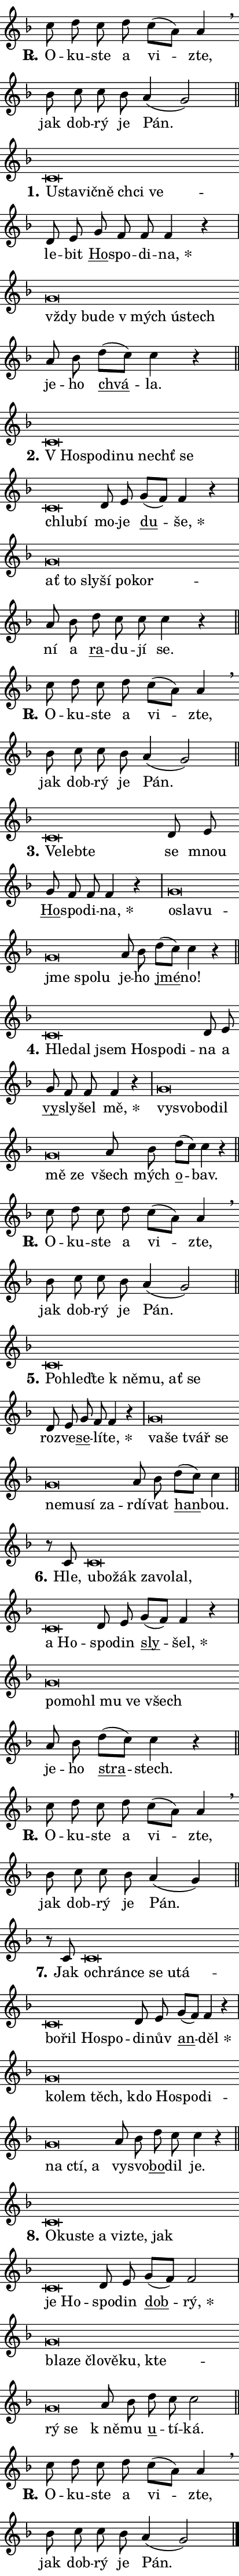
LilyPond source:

\version "2.22.1"
\header { tagline = "" }
\paper {
  indent = 0\cm
  top-margin = 0\cm
  right-margin = 0\cm
  bottom-margin = 0\cm
  left-margin = 0\cm
  paper-width = 7\cm
  page-breaking = #ly:one-page-breaking
  system-system-spacing.basic-distance = #11
  score-system-spacing.basic-distance = #11
  ragged-last = ##f
}


%% Author: Thomas Morley
%% https://lists.gnu.org/archive/html/lilypond-user/2020-05/msg00002.html
#(define (line-position grob)
"Returns position of @var[grob} in current system:
   @code{'start}, if at first time-step
   @code{'end}, if at last time-step
   @code{'middle} otherwise
"
  (let* ((col (ly:item-get-column grob))
         (ln (ly:grob-object col 'left-neighbor))
         (rn (ly:grob-object col 'right-neighbor))
         (col-to-check-left (if (ly:grob? ln) ln col))
         (col-to-check-right (if (ly:grob? rn) rn col))
         (break-dir-left
           (and
             (ly:grob-property col-to-check-left 'non-musical #f)
             (ly:item-break-dir col-to-check-left)))
         (break-dir-right
           (and
             (ly:grob-property col-to-check-right 'non-musical #f)
             (ly:item-break-dir col-to-check-right))))
        (cond ((eqv? 1 break-dir-left) 'start)
              ((eqv? -1 break-dir-right) 'end)
              (else 'middle))))

#(define (tranparent-at-line-position vctor)
  (lambda (grob)
  "Relying on @code{line-position} select the relevant enry from @var{vctor}.
Used to determine transparency,"
    (case (line-position grob)
      ((end) (not (vector-ref vctor 0)))
      ((middle) (not (vector-ref vctor 1)))
      ((start) (not (vector-ref vctor 2))))))

noteHeadBreakVisibility =
#(define-music-function (break-visibility)(vector?)
"Makes @code{NoteHead}s transparent relying on @var{break-visibility}"
#{
  \override NoteHead.transparent =
    #(tranparent-at-line-position break-visibility)
#})

#(define delete-ledgers-for-transparent-note-heads
  (lambda (grob)
    "Reads whether a @code{NoteHead} is transparent.
If so this @code{NoteHead} is removed from @code{'note-heads} from
@var{grob}, which is supposed to be @code{LedgerLineSpanner}.
As a result ledgers are not printed for this @code{NoteHead}"
    (let* ((nhds-array (ly:grob-object grob 'note-heads))
           (nhds-list
             (if (ly:grob-array? nhds-array)
                 (ly:grob-array->list nhds-array)
                 '()))
           ;; Relies on the transparent-property being done before
           ;; Staff.LedgerLineSpanner.after-line-breaking is executed.
           ;; This is fragile ...
           (to-keep
             (remove
               (lambda (nhd)
                 (ly:grob-property nhd 'transparent #f))
               nhds-list)))
      ;; TODO find a better method to iterate over grob-arrays, similiar
      ;; to filter/remove etc for lists
      ;; For now rebuilt from scratch
      (set! (ly:grob-object grob 'note-heads)  '())
      (for-each
        (lambda (nhd)
          (ly:pointer-group-interface::add-grob grob 'note-heads nhd))
        to-keep))))

hideNotes = {
  \noteHeadBreakVisibility #begin-of-line-visible
}
unHideNotes = {
  \noteHeadBreakVisibility #all-visible
}

% work-around for resetting accidentals
% https://lilypond.org/doc/v2.23/Documentation/notation/displaying-rhythms#unmetered-music
cadenzaMeasure = {
  \cadenzaOff
  \partial 1024 s1024
  \cadenzaOn
}

#(define-markup-command (accent layout props text) (markup?)
  "Underline accented syllable"
  (interpret-markup layout props
    #{\markup \override #'(offset . 4.3) \underline { #text }#}))

responsum = \markup \concat {
  "R" \hspace #-1.05 \path #0.1 #'((moveto 0 0.07) (lineto 0.9 0.8)) \hspace #0.05 "."
}

\layout {
    \context {
        \Staff
        \remove "Time_signature_engraver"
        \override LedgerLineSpanner.after-line-breaking = #delete-ledgers-for-transparent-note-heads
    }
    \context {
        \Voice {
            \override NoteHead.output-attributes = #'((class . "notehead"))
            \override Hairpin.height = #0.55
        }
    }
    \context {
        \Lyrics {
            \override StanzaNumber.output-attributes = #'((class . "stanzanumber"))
            \override LyricSpace.minimum-distance = #0.9
            \override LyricText.font-name = #"TeX Gyre Schola"
            \override LyricText.font-size = 1
            \override StanzaNumber.font-name = #"TeX Gyre Schola Bold"
            \override StanzaNumber.font-size = 1
        }
    }
}

% magnetic-lyrics.ily
%
%   written by
%     Jean Abou Samra <jean@abou-samra.fr>
%     Werner Lemberg <wl@gnu.org>
%
%   adapted by
%     Jiri Hon <jiri.hon@gmail.com>
%
% Version 2022-Apr-15

% https://www.mail-archive.com/lilypond-user@gnu.org/msg149350.html

#(define (Left_hyphen_pointer_engraver context)
   "Collect syllable-hyphen-syllable occurrences in lyrics and store
them in properties.  This engraver only looks to the left.  For
example, if the lyrics input is @code{foo -- bar}, it does the
following.

@itemize @bullet
@item
Set the @code{text} property of the @code{LyricHyphen} grob between
@q{foo} and @q{bar} to @code{foo}.

@item
Set the @code{left-hyphen} property of the @code{LyricText} grob with
text @q{foo} to the @code{LyricHyphen} grob between @q{foo} and
@q{bar}.
@end itemize

Use this auxiliary engraver in combination with the
@code{lyric-@/text::@/apply-@/magnetic-@/offset!} hook."
   (let ((hyphen #f)
         (text #f))
     (make-engraver
      (acknowledgers
       ((lyric-syllable-interface engraver grob source-engraver)
        (set! text grob)))
      (end-acknowledgers
       ((lyric-hyphen-interface engraver grob source-engraver)
        ;(when (not (grob::has-interface grob 'lyric-space-interface))
          (set! hyphen grob)));)
      ((stop-translation-timestep engraver)
       (when (and text hyphen)
         (ly:grob-set-object! text 'left-hyphen hyphen))
       (set! text #f)
       (set! hyphen #f)))))

#(define (lyric-text::apply-magnetic-offset! grob)
   "If the space between two syllables is less than the value in
property @code{LyricText@/.details@/.squash-threshold}, move the right
syllable to the left so that it gets concatenated with the left
syllable.

Use this function as a hook for
@code{LyricText@/.after-@/line-@/breaking} if the
@code{Left_@/hyphen_@/pointer_@/engraver} is active."
   (let ((hyphen (ly:grob-object grob 'left-hyphen #f)))
     (when hyphen
       (let ((left-text (ly:spanner-bound hyphen LEFT)))
         (when (grob::has-interface left-text 'lyric-syllable-interface)
           (let* ((common (ly:grob-common-refpoint grob left-text X))
                  (this-x-ext (ly:grob-extent grob common X))
                  (left-x-ext
                   (begin
                     ;; Trigger magnetism for left-text.
                     (ly:grob-property left-text 'after-line-breaking)
                     (ly:grob-extent left-text common X)))
                  ;; `delta` is the gap width between two syllables.
                  (delta (- (interval-start this-x-ext)
                            (interval-end left-x-ext)))
                  (details (ly:grob-property grob 'details))
                  (threshold (assoc-get 'squash-threshold details 0.2)))
             (when (< delta threshold)
               (let* (;; We have to manipulate the input text so that
                      ;; ligatures crossing syllable boundaries are not
                      ;; disabled.  For languages based on the Latin
                      ;; script this is essentially a beautification.
                      ;; However, for non-Western scripts it can be a
                      ;; necessity.
                      (lt (ly:grob-property left-text 'text))
                      (rt (ly:grob-property grob 'text))
                      (is-space (grob::has-interface hyphen 'lyric-space-interface))
                      (space (if is-space " " ""))
                      (space-markup (grob-interpret-markup grob " "))
                      (space-size (interval-length (ly:stencil-extent space-markup X)))
                      (extra-delta (if is-space space-size 0))
                      ;; Append new syllable.
                      (ltrt-space (if (and (string? lt) (string? rt))
                                (string-append lt space rt)
                                (make-concat-markup (list lt space rt))))
                      ;; Right-align `ltrt` to the right side.
                      (ltrt-space-markup (grob-interpret-markup
                               grob
                               (make-translate-markup
                                (cons (interval-length this-x-ext) 0)
                                (make-right-align-markup ltrt-space)))))
                 (begin
                   ;; Don't print `left-text`.
                   (ly:grob-set-property! left-text 'stencil #f)
                   ;; Set text and stencil (which holds all collected
                   ;; syllables so far) and shift it to the left.
                   (ly:grob-set-property! grob 'text ltrt-space)
                   (ly:grob-set-property! grob 'stencil ltrt-space-markup)
                   (ly:grob-translate-axis! grob (- (- delta extra-delta)) X))))))))))


#(define (lyric-hyphen::displace-bounds-first grob)
   ;; Make very sure this callback isn't triggered too early.
   (let ((left (ly:spanner-bound grob LEFT))
         (right (ly:spanner-bound grob RIGHT)))
     (ly:grob-property left 'after-line-breaking)
     (ly:grob-property right 'after-line-breaking)
     (ly:lyric-hyphen::print grob)))

squashThreshold = #0.4

\layout {
  \context {
    \Lyrics
    \consists #Left_hyphen_pointer_engraver
    \override LyricText.after-line-breaking =
      #lyric-text::apply-magnetic-offset!
    \override LyricHyphen.stencil = #lyric-hyphen::displace-bounds-first
    \override LyricText.details.squash-threshold = \squashThreshold
    \override LyricHyphen.minimum-distance = 0
    \override LyricHyphen.minimum-length = \squashThreshold
  }
}

squash = \override LyricText.details.squash-threshold = 9999
unSquash = \override LyricText.details.squash-threshold = \squashThreshold

left = \override LyricText.self-alignment-X = #LEFT
unLeft = \revert LyricText.self-alignment-X

starOffset = #(lambda (grob) 
                (let ((x_offset (ly:self-alignment-interface::aligned-on-x-parent grob)))
                  (if (= x_offset 0) 0 (+ x_offset 1.2))))

star = #(define-music-function (syllable)(string?)
"Append star separator at the end of a syllable"
#{
  \once \override LyricText.X-offset = #starOffset
  \lyricmode { \markup {
    #syllable
    \override #'((font-name . "TeX Gyre Schola Bold")) \hspace #0.2 \lower #0.65 \larger "*"
  } }
#})

starAccent = #(define-music-function (syllable)(string?)
"Append star separator at the end of a syllable and make accent"
#{
  \once \override LyricText.X-offset = #starOffset
  \lyricmode { \markup {
    \accent #syllable
    \override #'((font-name . "TeX Gyre Schola Bold")) \hspace #0.2 \lower #0.65 \larger "*"
  } }
#})

breath = #(define-music-function (syllable)(string?)
"Append breathing indicator at the end of a syllable"
#{
  \lyricmode { \markup { #syllable "+" } }
#})

optionalBreath = #(define-music-function (syllable)(string?)
"Append optional breathing indicator at the end of a syllable"
#{
  \lyricmode { \markup { #syllable "(+)" } }
#})


\score {
    <<
        \new Voice = "melody" { \cadenzaOn \key f \major \relative { c''8 d c d c[( a)] a4 \breathe \bar "" bes8 c c bes a4( g2) \cadenzaMeasure \bar "||" \break }
\relative { c'\breve*1/16 \hideNotes \breve*1/16 \bar "" \breve*1/16 \bar "" \breve*1/16 \bar "" \breve*1/16 \breve*1/16 \bar "" \unHideNotes d8 e \bar "" g f f f4 r \cadenzaMeasure \bar "|" g\breve*1/16 \hideNotes \breve*1/16 \bar "" \breve*1/16 \bar "" \breve*1/16 \bar "" \breve*1/16 \breve*1/16 \bar "" \unHideNotes a8 bes \bar "" d[( c)] c4 r \cadenzaMeasure \bar "||" \break }
\relative { c'\breve*1/16 \hideNotes \breve*1/16 \bar "" \breve*1/16 \bar "" \breve*1/16 \bar "" \breve*1/16 \bar "" \breve*1/16 \bar "" \breve*1/16 \breve*1/16 \bar "" \unHideNotes d8 e \bar "" g[( f)] f4 r \cadenzaMeasure \bar "|" g\breve*1/16 \hideNotes \breve*1/16 \bar "" \breve*1/16 \bar "" \breve*1/16 \bar "" \breve*1/16 \breve*1/16 \bar "" \unHideNotes a8 bes \bar "" d c c c4 r \cadenzaMeasure \bar "||" \break }
\relative { c''8 d c d c[( a)] a4 \breathe \bar "" bes8 c c bes a4( g2) \cadenzaMeasure \bar "||" \break }
\relative { c'\breve*1/16 \hideNotes \breve*1/16 \breve*1/16 \bar "" \unHideNotes d8 e \bar "" g f f f4 r \cadenzaMeasure \bar "|" g\breve*1/16 \hideNotes \breve*1/16 \bar "" \breve*1/16 \bar "" \breve*1/16 \bar "" \breve*1/16 \breve*1/16 \bar "" \unHideNotes a8 bes \bar "" d[( c)] c4 r \cadenzaMeasure \bar "||" \break }
\relative { c'\breve*1/16 \hideNotes \breve*1/16 \bar "" \breve*1/16 \bar "" \breve*1/16 \bar "" \breve*1/16 \breve*1/16 \bar "" \unHideNotes d8 e \bar "" g f f f4 r \cadenzaMeasure \bar "|" g\breve*1/16 \hideNotes \breve*1/16 \bar "" \breve*1/16 \bar "" \breve*1/16 \bar "" \breve*1/16 \breve*1/16 \bar "" \unHideNotes a8 bes \bar "" d[( c)] c4 r \cadenzaMeasure \bar "||" \break }
\relative { c''8 d c d c[( a)] a4 \breathe \bar "" bes8 c c bes a4( g2) \cadenzaMeasure \bar "||" \break }
\relative { c'\breve*1/16 \hideNotes \breve*1/16 \bar "" \breve*1/16 \bar "" \breve*1/16 \bar "" \breve*1/16 \bar "" \breve*1/16 \breve*1/16 \bar "" \unHideNotes d8 e \bar "" g f f4 r \cadenzaMeasure \bar "|" g\breve*1/16 \hideNotes \breve*1/16 \bar "" \breve*1/16 \bar "" \breve*1/16 \bar "" \breve*1/16 \bar "" \breve*1/16 \bar "" \breve*1/16 \breve*1/16 \bar "" \unHideNotes a8 bes \bar "" d[( c)] c4 \cadenzaMeasure \bar "||" \break }
\relative { r8 c'8 c\breve*1/16 \hideNotes \breve*1/16 \bar "" \breve*1/16 \bar "" \breve*1/16 \bar "" \breve*1/16 \bar "" \breve*1/16 \bar "" \breve*1/16 \breve*1/16 \bar "" \unHideNotes d8 e \bar "" g[( f)] f4 r \cadenzaMeasure \bar "|" g\breve*1/16 \hideNotes \breve*1/16 \bar "" \breve*1/16 \bar "" \breve*1/16 \bar "" \breve*1/16 \breve*1/16 \bar "" \unHideNotes a8 bes \bar "" d[( c)] c4 r \cadenzaMeasure \bar "||" \break }
\relative { c''8 d c d c[( a)] a4 \breathe \bar "" bes8 c c bes a4( g4) \cadenzaMeasure \bar "||" \break }
\relative { r8 c'8 c\breve*1/16 \hideNotes \breve*1/16 \bar "" \breve*1/16 \bar "" \breve*1/16 \bar "" \breve*1/16 \bar "" \breve*1/16 \bar "" \breve*1/16 \bar "" \breve*1/16 \bar "" \breve*1/16 \breve*1/16 \bar "" \unHideNotes d8 e \bar "" g[( f)] f4 r \cadenzaMeasure \bar "|" g\breve*1/16 \hideNotes \breve*1/16 \bar "" \breve*1/16 \bar "" \breve*1/16 \bar "" \breve*1/16 \bar "" \breve*1/16 \bar "" \breve*1/16 \bar "" \breve*1/16 \bar "" \breve*1/16 \breve*1/16 \bar "" \unHideNotes a8 bes \bar "" d c c4 r \cadenzaMeasure \bar "||" \break }
\relative { c'\breve*1/16 \hideNotes \breve*1/16 \bar "" \breve*1/16 \bar "" \breve*1/16 \bar "" \breve*1/16 \bar "" \breve*1/16 \bar "" \breve*1/16 \bar "" \breve*1/16 \breve*1/16 \bar "" \unHideNotes d8 e \bar "" g[( f)] f2 \cadenzaMeasure \bar "|" g\breve*1/16 \hideNotes \breve*1/16 \bar "" \breve*1/16 \bar "" \breve*1/16 \bar "" \breve*1/16 \bar "" \breve*1/16 \bar "" \breve*1/16 \breve*1/16 \bar "" \unHideNotes a8 bes \bar "" d c c2 \cadenzaMeasure \bar "||" \break }
\relative { c''8 d c d c[( a)] a4 \breathe \bar "" bes8 c c bes a4( g2) \cadenzaMeasure \bar "||" \break } \bar "|." }
        \new Lyrics \lyricsto "melody" { \lyricmode { \set stanza = \responsum
O -- ku -- ste a vi -- zte, jak dob -- rý je Pán.
\set stanza = "1."
\left U -- \squash sta -- vič -- ně chci ve -- \unLeft \unSquash le -- bit \markup \accent Ho -- spo -- di -- \star na, \left vždy \squash bu -- de "v mých" ús -- tech \unLeft \unSquash je -- ho \markup \accent chvá -- la.
\set stanza = "2."
\left "V Ho" -- \squash spo -- di -- nu nechť se chlu -- bí \unLeft \unSquash mo -- je \markup \accent du -- \star še, \left ať \squash to sly -- ší po -- kor -- \unLeft \unSquash ní a \markup \accent ra -- du -- jí se.
\set stanza = \responsum
O -- ku -- ste a vi -- zte, jak dob -- rý je Pán.
\set stanza = "3."
\left Ve -- \squash leb -- te \unLeft \unSquash se mnou \markup \accent Ho -- spo -- di -- \star na, \left o -- \squash sla -- vu -- jme spo -- lu \unLeft \unSquash je -- ho \markup \accent jmé -- no!
\set stanza = "4."
\left Hle -- \squash dal jsem Ho -- spo -- di -- \unLeft \unSquash na a \markup \accent vy -- sly -- šel \star mě, \left vy -- \squash svo -- bo -- dil mě ze \unLeft \unSquash všech mých \markup \accent o -- bav.
\set stanza = \responsum
O -- ku -- ste a vi -- zte, jak dob -- rý je Pán.
\set stanza = "5."
\left Po -- \squash hleď -- te "k ně" -- mu, ať se \unLeft \unSquash roz -- ve -- \markup \accent se -- lí -- \star te, \left va -- \squash še tvář se ne -- mu -- sí za -- \unLeft \unSquash rdí -- vat \markup \accent han -- bou.
\set stanza = "6."
Hle, \left u -- \squash bo -- žák za -- vo -- lal, a Ho -- \unLeft \unSquash spo -- din \markup \accent sly -- \star šel, \left po -- \squash mo -- hl mu ve všech \unLeft \unSquash je -- ho \markup \accent stra -- stech.
\set stanza = \responsum
O -- ku -- ste a vi -- zte, jak dob -- rý je Pán.
\set stanza = "7."
Jak \left o -- \squash chrán -- ce se u -- tá -- bo -- řil Ho -- spo -- \unLeft \unSquash di -- nův \markup \accent an -- \star děl \left ko -- \squash lem těch, kdo Ho -- spo -- di -- na ctí, a \unLeft \unSquash vy -- svo -- \markup \accent bo -- dil je.
\set stanza = "8."
\left O -- \squash ku -- ste a vi -- zte, jak je Ho -- \unLeft \unSquash spo -- din \markup \accent dob -- \star rý, \left bla -- \squash ze člo -- vě -- ku, kte -- rý se \unLeft \unSquash "k ně" -- mu \markup \accent u -- tí -- ká.
\set stanza = \responsum
O -- ku -- ste a vi -- zte, jak dob -- rý je Pán. } }
    >>
    \layout {}
}
